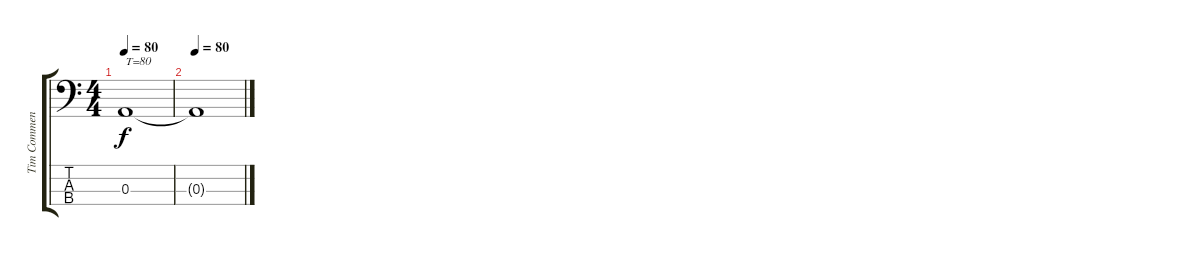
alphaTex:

\track ("Tim Commenford" "Tim Commen") {instrument electricbassfinger}
\staff {score tabs}
\tuning (G2 D2 A1 E1) {hide}
\ts (4 4)
\tempo 80
\clef f4
\ks c
0.3{t}.1{txt "T=80" dy f} |
\tempo 80
0.3{t}.1
